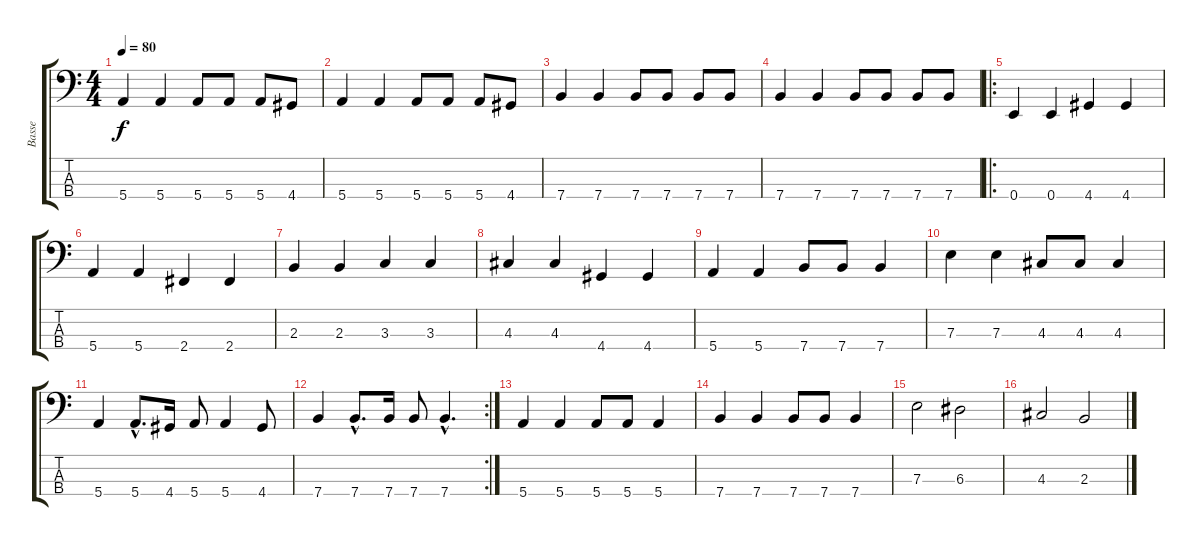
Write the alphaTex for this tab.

\track ("Basse" "Basse") {instrument electricbassfinger}
\staff {score tabs}
\tuning (G2 D2 A1 E1) {hide}
\ts (4 4)
\tempo 80
\clef f4
\ks c
5.4.4{dy f instrument electricbassfinger} 5.4.4 5.4.8 5.4.8 5.4.8 4.4.8 |
5.4.4 5.4.4 5.4.8 5.4.8 5.4.8 4.4.8 |
7.4.4 7.4.4 7.4.8 7.4.8 7.4.8 7.4.8 |
7.4.4 7.4.4 7.4.8 7.4.8 7.4.8 7.4.8 |
\ro
0.4.4 0.4.4 4.4.4 4.4.4 |
5.4.4 5.4.4 2.4.4 2.4.4 |
2.3.4 2.3.4 3.3.4 3.3.4 |
4.3.4 4.3.4 4.4.4 4.4.4 |
5.4.4 5.4.4 7.4.8 7.4.8 7.4.4 |
7.3.4 7.3.4 4.3.8 4.3.8 4.3.4 |
5.4.4 5.4{hac}.8{d} 4.4.16 5.4.8 5.4.4 4.4.8 |
\rc 2
7.4.4 7.4{hac}.8{d} 7.4.16 7.4.8 7.4{hac}.4{d} |
5.4.4 5.4.4 5.4.8 5.4.8 5.4.4 |
7.4.4 7.4.4 7.4.8 7.4.8 7.4.4 |
7.3.2 6.3.2 |
4.3.2 2.3.2
